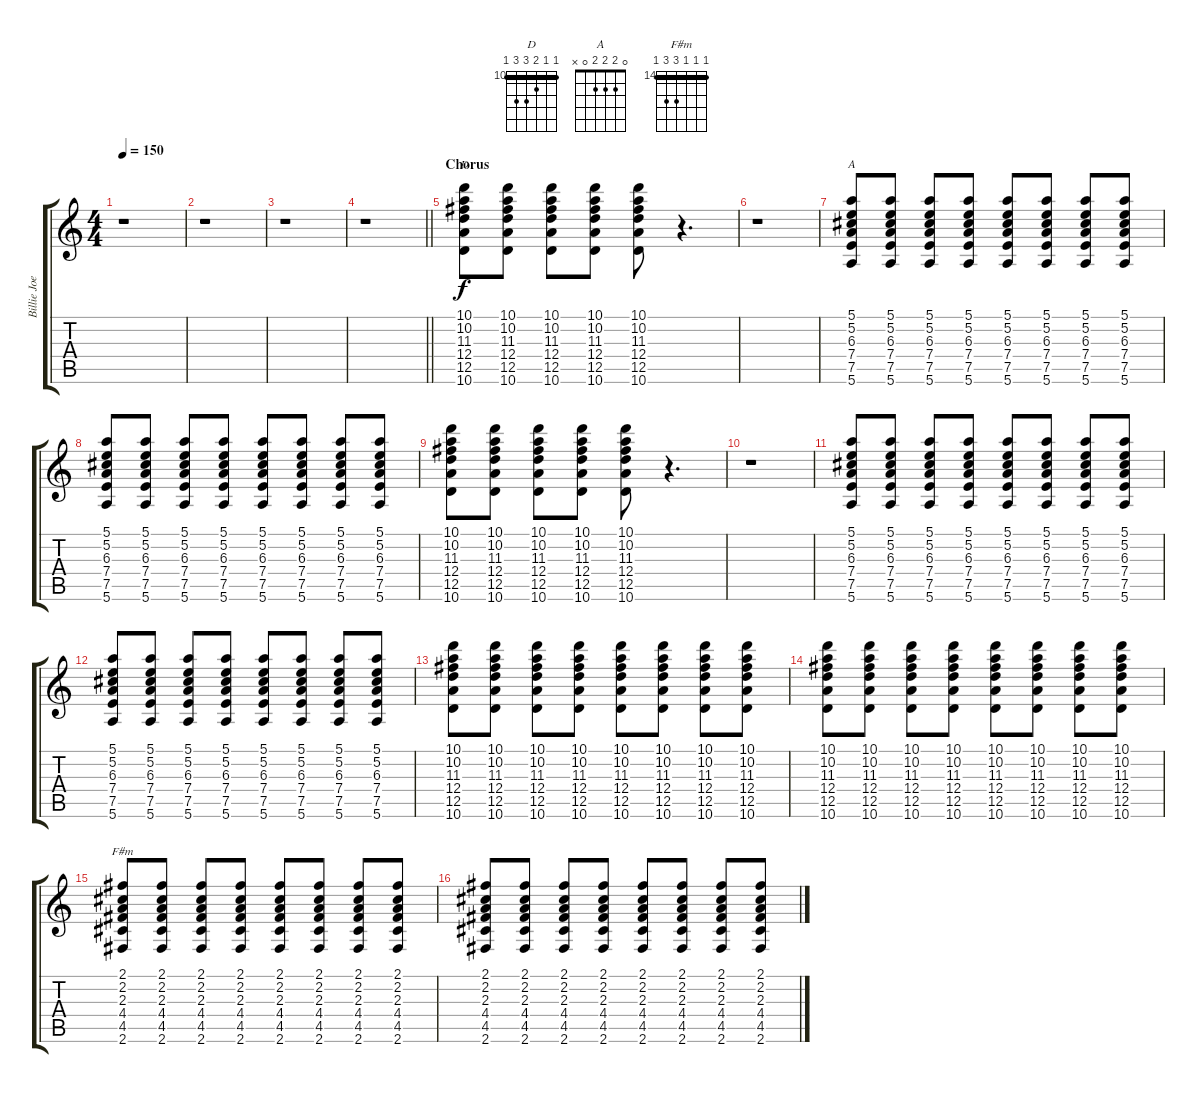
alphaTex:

\track ("Billie Joe Armstrong (Distortion Guitar)" "Billie Joe") {instrument overdrivenguitar}
\staff {score tabs}
\tuning (E4 B3 G3 D3 A2 E2) {hide}
\chord ("D" 10 10 11 12 12 10) {firstfret 10 barre 10}
\chord ("A" 0 2 2 2 0 x)
\chord ("F#m" 14 14 14 16 16 14) {firstfret 14 barre 14}
\ts (4 4)
\tempo 150
\clef g2
\ks c
r.1{dy f} |
r.1 |
r.1 |
\barLineRight lightlight
r.1 |
\section ("" "Chorus")
(10.1 10.2 11.3 12.4 12.5 10.6).8{ch "D"} (10.1 10.2 11.3 12.4 12.5 10.6).8 (10.1 10.2 11.3 12.4 12.5 10.6).8 (10.1 10.2 11.3 12.4 12.5 10.6).8 (10.1 10.2 11.3 12.4 12.5 10.6).8 r.4{d} |
r.1 |
(5.1 5.2 6.3 7.4 7.5 5.6).8{ch "A"} (5.1 5.2 6.3 7.4 7.5 5.6).8 (5.1 5.2 6.3 7.4 7.5 5.6).8 (5.1 5.2 6.3 7.4 7.5 5.6).8 (5.1 5.2 6.3 7.4 7.5 5.6).8 (5.1 5.2 6.3 7.4 7.5 5.6).8 (5.1 5.2 6.3 7.4 7.5 5.6).8 (5.1 5.2 6.3 7.4 7.5 5.6).8 |
(5.1 5.2 6.3 7.4 7.5 5.6).8 (5.1 5.2 6.3 7.4 7.5 5.6).8 (5.1 5.2 6.3 7.4 7.5 5.6).8 (5.1 5.2 6.3 7.4 7.5 5.6).8 (5.1 5.2 6.3 7.4 7.5 5.6).8 (5.1 5.2 6.3 7.4 7.5 5.6).8 (5.1 5.2 6.3 7.4 7.5 5.6).8 (5.1 5.2 6.3 7.4 7.5 5.6).8 |
(10.1 10.2 11.3 12.4 12.5 10.6).8 (10.1 10.2 11.3 12.4 12.5 10.6).8 (10.1 10.2 11.3 12.4 12.5 10.6).8 (10.1 10.2 11.3 12.4 12.5 10.6).8 (10.1 10.2 11.3 12.4 12.5 10.6).8 r.4{d} |
r.1 |
(5.1 5.2 6.3 7.4 7.5 5.6).8 (5.1 5.2 6.3 7.4 7.5 5.6).8 (5.1 5.2 6.3 7.4 7.5 5.6).8 (5.1 5.2 6.3 7.4 7.5 5.6).8 (5.1 5.2 6.3 7.4 7.5 5.6).8 (5.1 5.2 6.3 7.4 7.5 5.6).8 (5.1 5.2 6.3 7.4 7.5 5.6).8 (5.1 5.2 6.3 7.4 7.5 5.6).8 |
(5.1 5.2 6.3 7.4 7.5 5.6).8 (5.1 5.2 6.3 7.4 7.5 5.6).8 (5.1 5.2 6.3 7.4 7.5 5.6).8 (5.1 5.2 6.3 7.4 7.5 5.6).8 (5.1 5.2 6.3 7.4 7.5 5.6).8 (5.1 5.2 6.3 7.4 7.5 5.6).8 (5.1 5.2 6.3 7.4 7.5 5.6).8 (5.1 5.2 6.3 7.4 7.5 5.6).8 |
(10.1 10.2 11.3 12.4 12.5 10.6).8 (10.1 10.2 11.3 12.4 12.5 10.6).8 (10.1 10.2 11.3 12.4 12.5 10.6).8 (10.1 10.2 11.3 12.4 12.5 10.6).8 (10.1 10.2 11.3 12.4 12.5 10.6).8 (10.1 10.2 11.3 12.4 12.5 10.6).8 (10.1 10.2 11.3 12.4 12.5 10.6).8 (10.1 10.2 11.3 12.4 12.5 10.6).8 |
(10.1 10.2 11.3 12.4 12.5 10.6).8 (10.1 10.2 11.3 12.4 12.5 10.6).8 (10.1 10.2 11.3 12.4 12.5 10.6).8 (10.1 10.2 11.3 12.4 12.5 10.6).8 (10.1 10.2 11.3 12.4 12.5 10.6).8 (10.1 10.2 11.3 12.4 12.5 10.6).8 (10.1 10.2 11.3 12.4 12.5 10.6).8 (10.1 10.2 11.3 12.4 12.5 10.6).8 |
(2.1 2.2 2.3 4.4 4.5 2.6).8{ch "F#m"} (2.1 2.2 2.3 4.4 4.5 2.6).8 (2.1 2.2 2.3 4.4 4.5 2.6).8 (2.1 2.2 2.3 4.4 4.5 2.6).8 (2.1 2.2 2.3 4.4 4.5 2.6).8 (2.1 2.2 2.3 4.4 4.5 2.6).8 (2.1 2.2 2.3 4.4 4.5 2.6).8 (2.1 2.2 2.3 4.4 4.5 2.6).8 |
(2.1 2.2 2.3 4.4 4.5 2.6).8 (2.1 2.2 2.3 4.4 4.5 2.6).8 (2.1 2.2 2.3 4.4 4.5 2.6).8 (2.1 2.2 2.3 4.4 4.5 2.6).8 (2.1 2.2 2.3 4.4 4.5 2.6).8 (2.1 2.2 2.3 4.4 4.5 2.6).8 (2.1 2.2 2.3 4.4 4.5 2.6).8 (2.1 2.2 2.3 4.4 4.5 2.6).8
